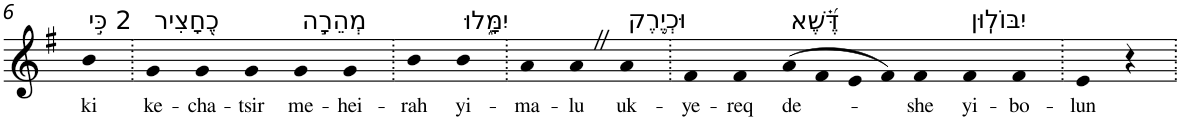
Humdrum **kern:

**kern	**text
*part1	*part1
*staff1	*staff1
*I"Piano	*
*I'Pno	*
!!LO:PB:g=z
*clefG2	*
*k[f#]	*
*G:	*
=6	=6
!LO:TX:a:t=2 כִּ֣י	!
!	!LO:LY:b
4b	ki
=7.	=7.
!LO:TX:a:t=כֶ֭חָצִיר	!
!	!LO:LY:b
4g	ke-
!	!LO:LY:b
4g	-cha-
!	!LO:LY:b
4g	-tsir
!LO:TX:a:t=מְהֵרָ֣ה	!
!	!LO:LY:b
4g	me-
!	!LO:LY:b
4g	-hei-
=8.	=8.
!	!LO:LY:b
4b	-rah
!LO:TX:a:t=יִמָּ֑לוּ	!
!	!LO:LY:b
4b	yi-
=9.	=9.
!	!LO:LY:b
4a	-ma-
!	!LO:LY:b
4aZ	-lu
!LO:TX:a:t=וּכְיֶ֥רֶק	!
!	!LO:LY:b
4a	uk-
=10.	=10.
!	!LO:LY:b
4f#	-ye-
!	!LO:LY:b
4f#	-req
!LO:TX:a:t=דֶּ֝֗שֶׁא	!
!	!LO:LY:b
(>8a	de-
8f#	.
8e	.
8f#)	.
!	!LO:LY:b
4f#	-she
!LO:TX:a:t=יִבּוֹלֽוּן	!
!	!LO:LY:b
4f#	yi-
!	!LO:LY:b
4f#	-bo-
=11.	=11.
!	!LO:LY:b
4e	-lun
4r	.
=.	=.
*-	*-
